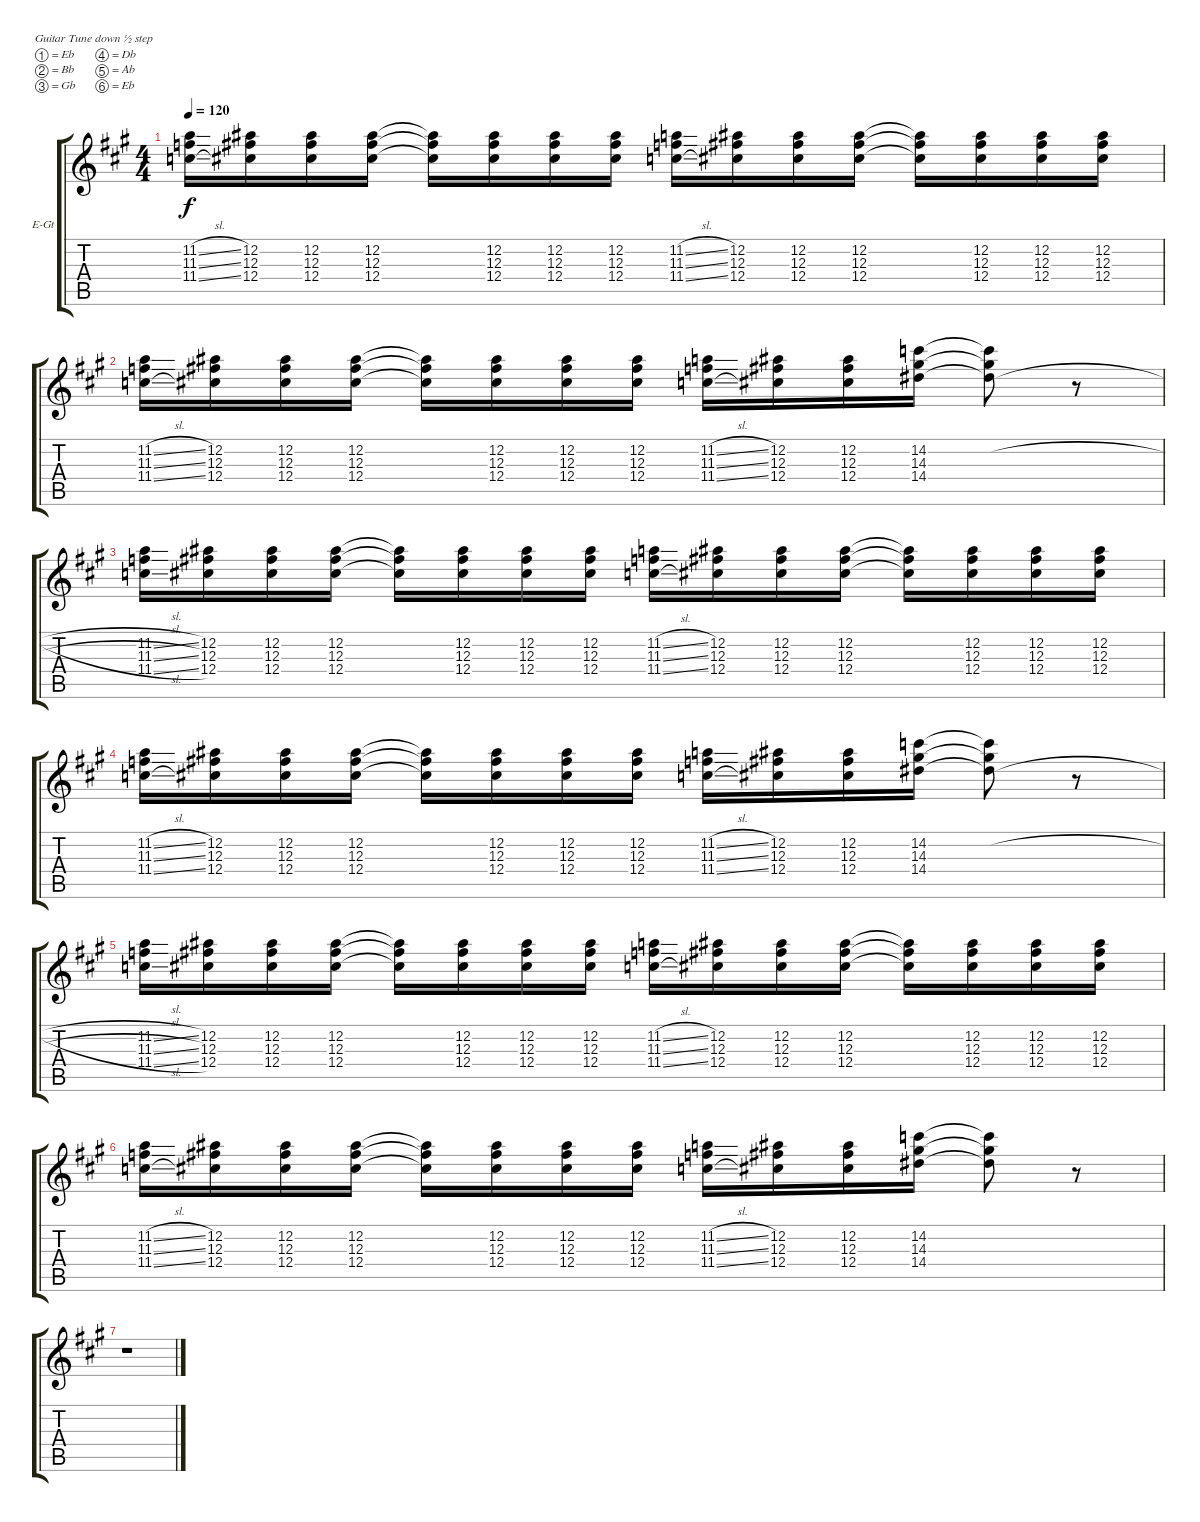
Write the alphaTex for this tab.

\bracketExtendMode groupsimilarinstruments
\firstSystemTrackNameOrientation horizontal
\otherSystemsTrackNameOrientation horizontal
\track ("Guitar 2" "E-Gt") {instrument distortionguitar}
\staff {score tabs}
\tuning (Eb4 Bb3 Gb3 Db3 Ab2 Eb2)
\ts (4 4)
\tempo 120
\clef g2
\ks a
(11.2{sl} 11.3{sl} 11.4{sl}).16{dy f} (12.2 12.3 12.4).16 (12.2 12.3 12.4).16 (12.2 12.3 12.4).16 (12.2{t} 12.3{t} 12.4{t}).16 (12.2 12.3 12.4).16 (12.2 12.3 12.4).16 (12.2 12.3 12.4).16 (11.2{sl} 11.3{sl} 11.4{sl}).16 (12.2 12.3 12.4).16 (12.2 12.3 12.4).16 (12.2 12.3 12.4).16 (12.2{t} 12.3{t} 12.4{t}).16 (12.2 12.3 12.4).16 (12.2 12.3 12.4).16 (12.2 12.3 12.4).16 |
(11.2{sl} 11.3{sl} 11.4{sl}).16 (12.2 12.3 12.4).16 (12.2 12.3 12.4).16 (12.2 12.3 12.4).16 (12.2{t} 12.3{t} 12.4{t}).16 (12.2 12.3 12.4).16 (12.2 12.3 12.4).16 (12.2 12.3 12.4).16 (11.2{sl} 11.3{sl} 11.4{sl}).16 (12.2 12.3 12.4).16 (12.2 12.3 12.4).16 (14.2 14.3 14.4).16 (14.2{h t} 14.3{h t} 14.4{h t}).8 r.8 |
(11.2{sl} 11.3{sl} 11.4{sl}).16 (12.2 12.3 12.4).16 (12.2 12.3 12.4).16 (12.2 12.3 12.4).16 (12.2{t} 12.3{t} 12.4{t}).16 (12.2 12.3 12.4).16 (12.2 12.3 12.4).16 (12.2 12.3 12.4).16 (11.2{sl} 11.3{sl} 11.4{sl}).16 (12.2 12.3 12.4).16 (12.2 12.3 12.4).16 (12.2 12.3 12.4).16 (12.2{t} 12.3{t} 12.4{t}).16 (12.2 12.3 12.4).16 (12.2 12.3 12.4).16 (12.2 12.3 12.4).16 |
(11.2{sl} 11.3{sl} 11.4{sl}).16 (12.2 12.3 12.4).16 (12.2 12.3 12.4).16 (12.2 12.3 12.4).16 (12.2{t} 12.3{t} 12.4{t}).16 (12.2 12.3 12.4).16 (12.2 12.3 12.4).16 (12.2 12.3 12.4).16 (11.2{sl} 11.3{sl} 11.4{sl}).16 (12.2 12.3 12.4).16 (12.2 12.3 12.4).16 (14.2 14.3 14.4).16 (14.2{h t} 14.3{h t} 14.4{h t}).8 r.8 |
(11.2{sl} 11.3{sl} 11.4{sl}).16 (12.2 12.3 12.4).16 (12.2 12.3 12.4).16 (12.2 12.3 12.4).16 (12.2{t} 12.3{t} 12.4{t}).16 (12.2 12.3 12.4).16 (12.2 12.3 12.4).16 (12.2 12.3 12.4).16 (11.2{sl} 11.3{sl} 11.4{sl}).16 (12.2 12.3 12.4).16 (12.2 12.3 12.4).16 (12.2 12.3 12.4).16 (12.2{t} 12.3{t} 12.4{t}).16 (12.2 12.3 12.4).16 (12.2 12.3 12.4).16 (12.2 12.3 12.4).16 |
(11.2{sl} 11.3{sl} 11.4{sl}).16 (12.2 12.3 12.4).16 (12.2 12.3 12.4).16 (12.2 12.3 12.4).16 (12.2{t} 12.3{t} 12.4{t}).16 (12.2 12.3 12.4).16 (12.2 12.3 12.4).16 (12.2 12.3 12.4).16 (11.2{sl} 11.3{sl} 11.4{sl}).16 (12.2 12.3 12.4).16 (12.2 12.3 12.4).16 (14.2 14.3 14.4).16 (14.2{t} 14.3{t} 14.4{t}).8 r.8 |
r.1
